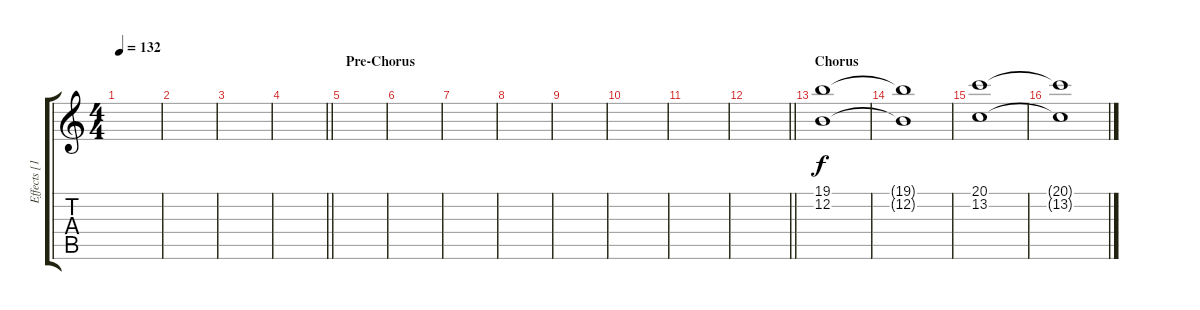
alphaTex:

\track ("Effects [1]" "Effects [1") {instrument choiraahs}
\staff {score tabs}
\tuning (E4 B3 G3 D3 A2 E2) {hide}
\ts (4 4)
\tempo 132
\clef g2
\ks c
|
|
|
\barLineRight lightlight
|
\section ("" "Pre-Chorus")
|
|
|
|
|
|
|
\barLineRight lightlight
|
\section ("" "Chorus")
(19.1 12.2).1 |
(19.1{t} 12.2{t}).1 |
(20.1 13.2).1 |
(20.1{t} 13.2{t}).1
